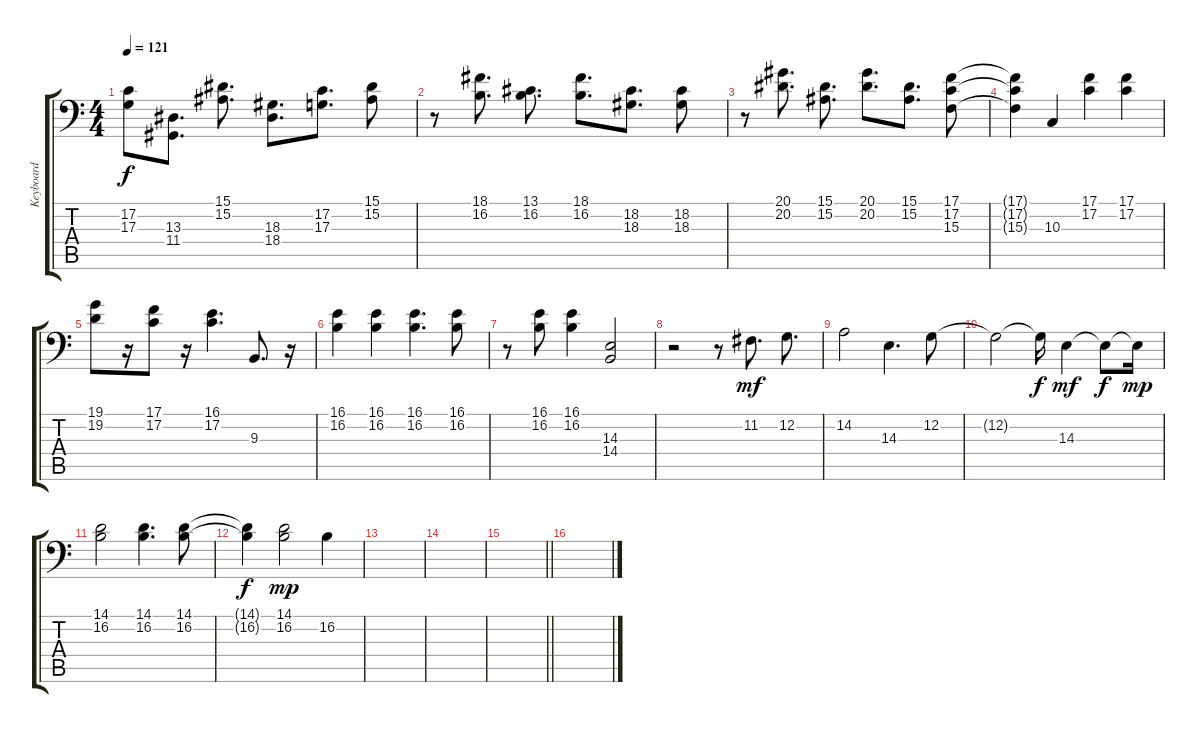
\track ("Keyboard" "Keyboard") {instrument electricgrandpiano}
\staff {score tabs}
\tuning (C3 G2 D2 A1 E1 B0) {hide}
\ts (4 4)
\section ("" "")
\tempo 121
\clef f4
\ks c
(17.2 17.3).8{dy f} (13.3 11.4).8{d} (15.1 15.2).8{d} (18.3 18.4).8{d} (17.2 17.3).8{d} (15.1 15.2).8 |
r.8 (18.1 16.2).8{d} (13.1 16.2).8{d} (18.1 16.2).8{d} (18.2 18.3).8{d} (18.2 18.3).8 |
r.8 (20.1 20.2).8{d} (15.1 15.2).8{d} (20.1 20.2).8{d} (15.1 15.2).8{d} (17.1 17.2 15.3).8 |
(17.1{t} 17.2{t} 15.3{t}).4 10.3.4 (17.1 17.2).4 (17.1 17.2).4 |
(19.1 19.2).8 r.16 (17.1 17.2).8 r.16 (16.1 17.2).4{d} 9.3.8{d} r.16 |
(16.1 16.2).4 (16.1 16.2).4 (16.1 16.2).4{d} (16.1 16.2).8 |
r.8 (16.1 16.2).8 (16.1 16.2).4 (14.3 14.4).2 |
r.2 r.8 11.2.8{d dy mf} 12.2.8{d} |
14.2.2 14.3.4{d} 12.2.8 |
12.2{t}.2 12.2{t}.16{dy f} 14.3.4{dy mf} 14.3{t}.8{dy f} 14.3{t}.16{dy mp} |
(14.1 16.2).2 (14.1 16.2).4{d} (14.1 16.2).8 |
(14.1{t} 16.2{t}).4{dy f} (14.1 16.2).2{dy mp} 16.2.4 |
|
|
\barLineRight lightlight
|
\section ("" "")
